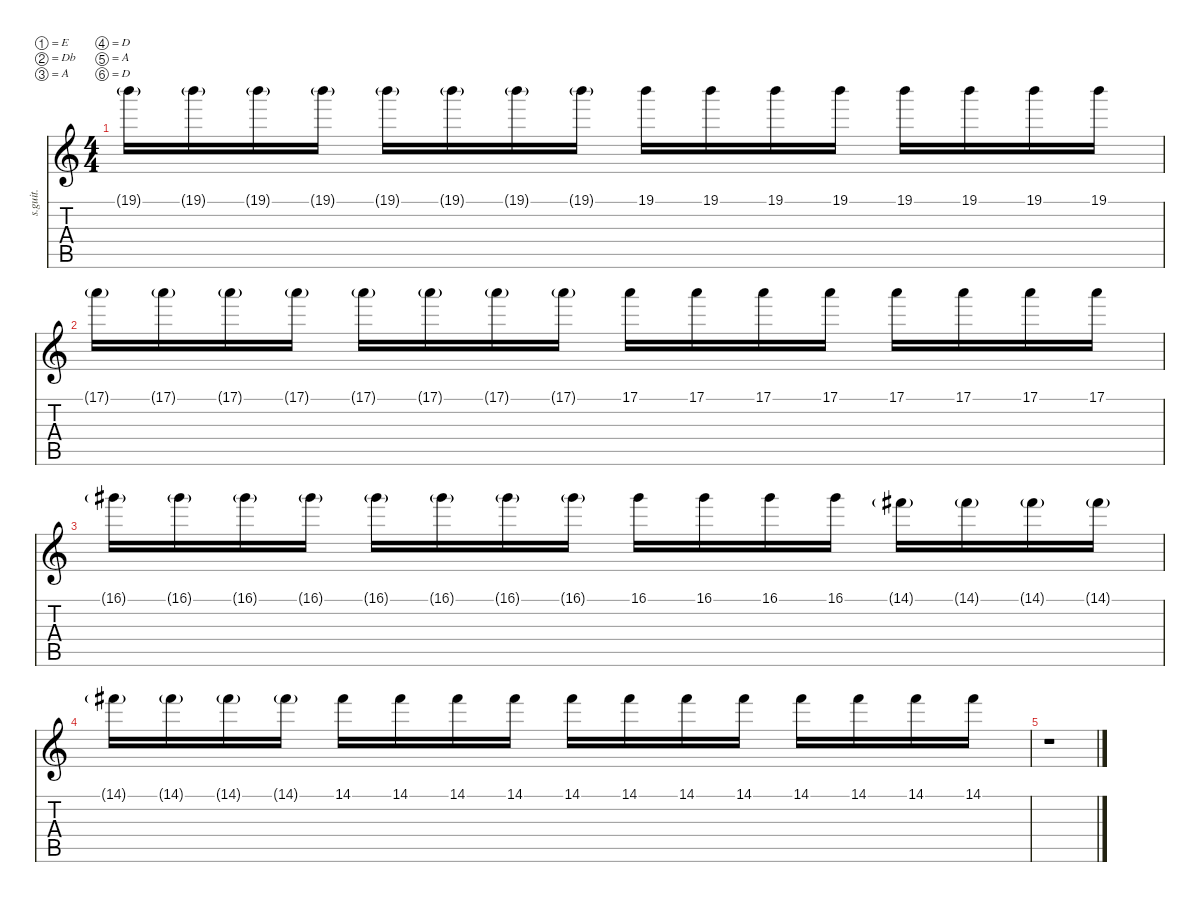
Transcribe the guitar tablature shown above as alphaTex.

\defaultSystemsLayout 4
\hideDynamics
\bracketExtendMode nobrackets
\track ("Steve Holmes (Effects)" "s.guit.") {instrument overdrivenguitar}
\staff {score tabs}
\tuning (E4 Db4 A3 D3 A2 D2)
\ts (4 4)
\tempo (129 hide)
\clef g2
\ks c
19.1{g}.16{dy p} 19.1{g}.16 19.1{g}.16{dy mp} 19.1{g}.16 19.1{g}.16{dy mf} 19.1{g}.16 19.1{g}.16{dy f} 19.1{g}.16 19.1.16 19.1.16 19.1.16 19.1.16 19.1.16 19.1.16 19.1.16 19.1.16 |
17.1{g}.16{dy p} 17.1{g}.16 17.1{g}.16{dy mp} 17.1{g}.16 17.1{g}.16{dy mf} 17.1{g}.16 17.1{g}.16{dy f} 17.1{g}.16 17.1.16 17.1.16 17.1.16 17.1.16 17.1.16 17.1.16 17.1.16 17.1.16 |
16.1{g acc #}.16{dy p} 16.1{g acc #}.16 16.1{g acc #}.16{dy mp} 16.1{g acc #}.16 16.1{g acc #}.16{dy mf} 16.1{g acc #}.16 16.1{g acc #}.16{dy f} 16.1{g acc #}.16 16.1{acc #}.16 16.1{acc #}.16 16.1{acc #}.16 16.1{acc #}.16 14.1{g acc #}.16{dy p} 14.1{g acc #}.16 14.1{g acc #}.16{dy mp} 14.1{g acc #}.16 |
14.1{g acc #}.16{dy mf} 14.1{g acc #}.16 14.1{g acc #}.16{dy f} 14.1{g acc #}.16 14.1{acc #}.16 14.1{acc #}.16 14.1{acc #}.16 14.1{acc #}.16 14.1{acc #}.16 14.1{acc #}.16 14.1{acc #}.16 14.1{acc #}.16 14.1{acc #}.16 14.1{acc #}.16 14.1{acc #}.16 14.1{acc #}.16 |
r.1
